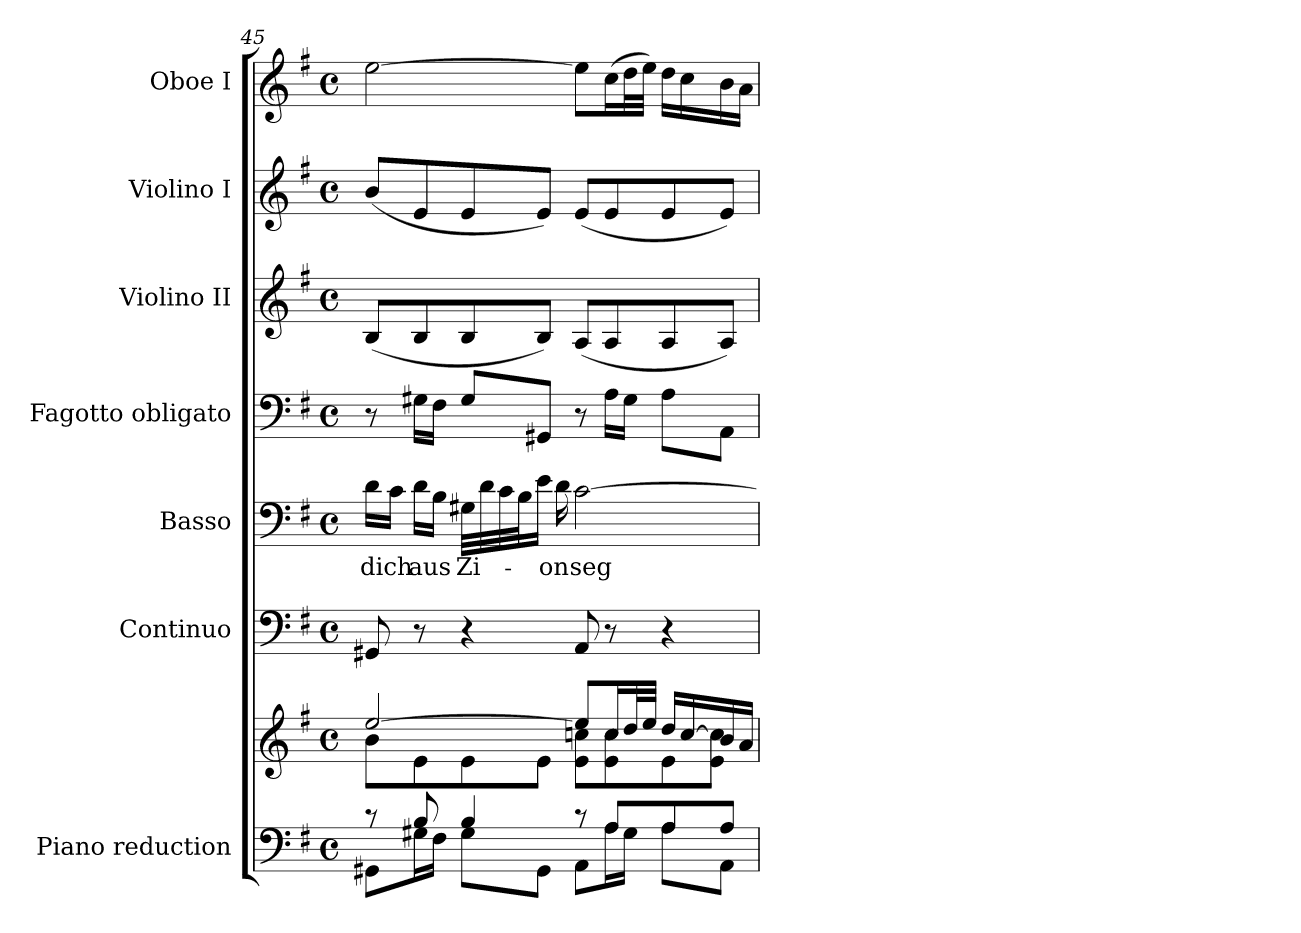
**kern	**kern	**kern	**kern	**text	**kern	**kern	**kern	**kern
*part7	*part7	*part6	*part5	*part5	*part4	*part3	*part2	*part1
*staff8	*staff7	*staff6	*staff5	*staff5	*staff4	*staff3	*staff2	*staff1
*I"Piano reduction	*	*I"Continuo	*I"Basso	*	*I"Fagotto obligato	*I"Violino II	*I"Violino I	*I"Oboe I
*I'Pno	*	*	*	*	*	*I'Vln	*I'Vln	*I'Ob
*clefF4	*clefG2	*clefF4	*clefF4	*	*clefF4	*clefG2	*clefG2	*clefG2
*k[f#]	*k[f#]	*k[f#]	*k[f#]	*	*k[f#]	*k[f#]	*k[f#]	*k[f#]
*M4/4	*M4/4	*M4/4	*M4/4	*	*M4/4	*M4/4	*M4/4	*M4/4
*met(c)	*met(c)	*met(c)	*met(c)	*	*met(c)	*met(c)	*met(c)	*met(c)
=45	=45	=45	=45	=45	=45	=45	=45	=45
*^	*^	*	*	*	*	*	*	*
!	!	!	!	!	!	!LO:LY:b	!	!	!	!
8r	8GG#X\L	[2ee/	8b\L	8GG#X/	16d\LL	dich	8r	(<8B/L	(<8b/L	[2ee\
.	.	.	.	.	16c\JJ	.	.	.	.	.
!	!	!	!	!	!	!LO:LY:b	!	!	!	!
8B/	16G#X\L	.	8e\	8r	16d\LL	aus	16G#X\LL	8B/	8e/	.
.	16F#\JJ	.	.	.	16B\JJ	.	16F#\JJ	.	.	.
!	!	!	!	!	!	!LO:LY:b	!	!	!	!
4B/	8G#\L	.	8e\	4r	32G#X\LLL	Zi-	8G#/L	8B/	8e/	.
.	.	.	.	.	32d\	.	.	.	.	.
.	.	.	.	.	32c\	.	.	.	.	.
.	.	.	.	.	32B\J	.	.	.	.	.
.	8GG#\J	.	8e\J	.	16e\JJ	.	8GG#X/J	8B/J)	8e/J)	.
!	!	!	!	!	!	!LO:LY:b	!	!	!	!
.	.	.	.	.	16d\	-on	.	.	.	.
!	!	!	!	!	!	!LO:LY:b	!	!	!	!
8r	8AA\L	8ee/L]	8e\ 8ccn\L	8AA/	[2c\	seg-	8r	(<8A/L	(<8e/L	8ee\L]
8A/L	16A\L	16cc/L	8e\ 8cc\	8r	.	.	16A\LL	8A/	8e/	(>16cc\L
.	16G#\JJ	32dd/L	.	.	.	.	16G#\JJ	.	.	32dd\L
.	.	32ee/JJJ	.	.	.	.	.	.	.	32ee\JJJ)
8A/	8A\L	16dd/LL	8e\	4r	.	.	8A\L	8A/	8e/	16dd\LL
.	.	[16cc/	.	.	.	.	.	.	.	16cc\
8A/J	8AA\J	16b/	8e\ 8cc\]J	.	.	.	8AA\J	8A/J)	8e/J)	16b\
.	.	16a/JJ	.	.	.	.	.	.	.	16a\JJ
*v	*v	*	*	*	*	*	*	*	*	*
*	*v	*v	*	*	*	*	*	*	*
=	=	=	=	=	=	=	=	=
*-	*-	*-	*-	*-	*-	*-	*-	*-
